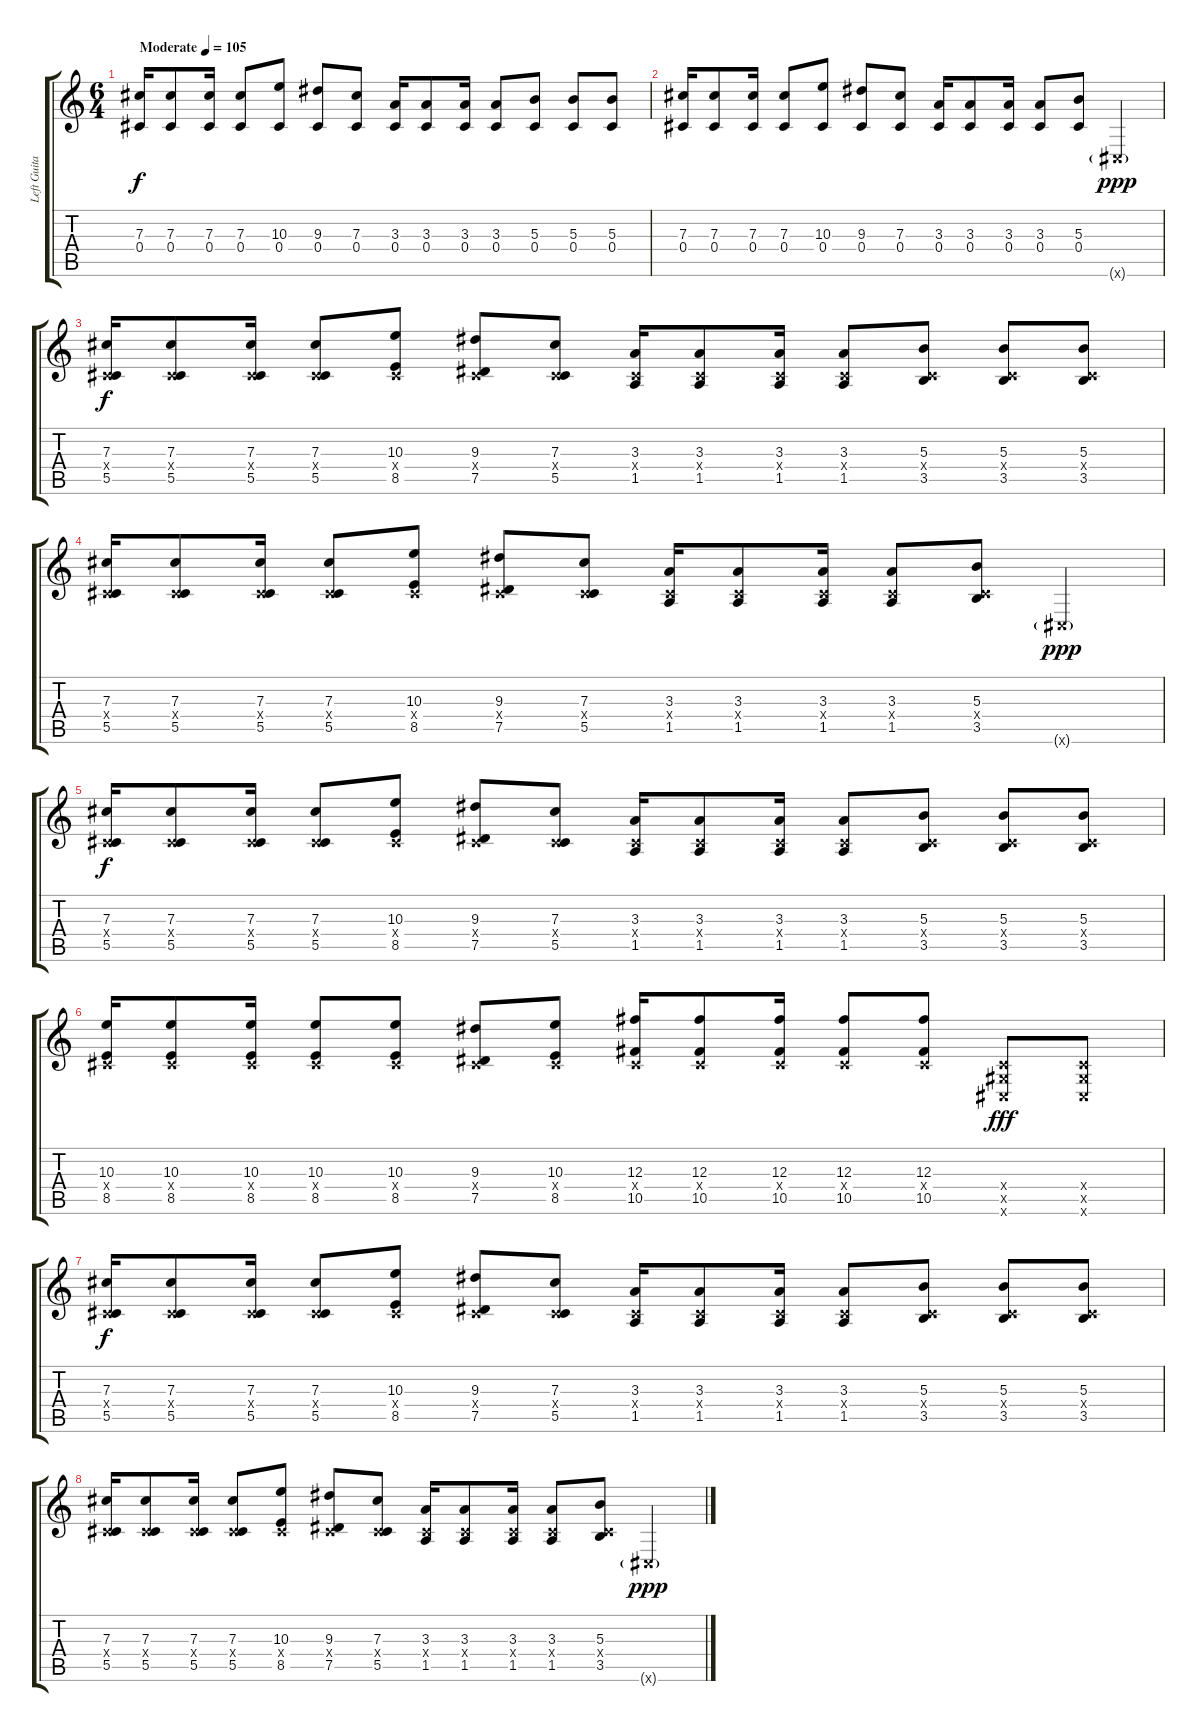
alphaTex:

\track ("Left Guitar" "Left Guita") {instrument distortionguitar}
\staff {score tabs}
\tuning (Eb4 Bb3 Gb3 Db3 Ab2 Db2) {hide}
\ts (6 4)
\tempo (105 "Moderate")
\clef g2
\ks c
(7.3 0.4).16{dy f instrument distortionguitar} (7.3 0.4).8 (7.3 0.4).16 (7.3 0.4).8 (10.3 0.4).8 (9.3 0.4).8 (7.3 0.4).8 (3.3 0.4).16 (3.3 0.4).8 (3.3 0.4).16 (3.3 0.4).8 (5.3 0.4).8 (5.3 0.4).8 (5.3 0.4).8 |
(7.3 0.4).16 (7.3 0.4).8 (7.3 0.4).16 (7.3 0.4).8 (10.3 0.4).8 (9.3 0.4).8 (7.3 0.4).8 (3.3 0.4).16 (3.3 0.4).8 (3.3 0.4).16 (3.3 0.4).8 (5.3 0.4).8 0.6{g x}.4{dy ppp} |
(7.3 0.4{x} 5.5).16{dy f} (7.3 0.4{x} 5.5).8 (7.3 0.4{x} 5.5).16 (7.3 0.4{x} 5.5).8 (10.3 0.4{x} 8.5).8 (9.3 0.4{x} 7.5).8 (7.3 0.4{x} 5.5).8 (3.3 0.4{x} 1.5).16 (3.3 0.4{x} 1.5).8 (3.3 0.4{x} 1.5).16 (3.3 0.4{x} 1.5).8 (5.3 0.4{x} 3.5).8 (5.3 0.4{x} 3.5).8 (5.3 0.4{x} 3.5).8 |
(7.3 0.4{x} 5.5).16 (7.3 0.4{x} 5.5).8 (7.3 0.4{x} 5.5).16 (7.3 0.4{x} 5.5).8 (10.3 0.4{x} 8.5).8 (9.3 0.4{x} 7.5).8 (7.3 0.4{x} 5.5).8 (3.3 0.4{x} 1.5).16 (3.3 0.4{x} 1.5).8 (3.3 0.4{x} 1.5).16 (3.3 0.4{x} 1.5).8 (5.3 0.4{x} 3.5).8 0.6{g x}.4{dy ppp} |
(7.3 0.4{x} 5.5).16{dy f} (7.3 0.4{x} 5.5).8 (7.3 0.4{x} 5.5).16 (7.3 0.4{x} 5.5).8 (10.3 0.4{x} 8.5).8 (9.3 0.4{x} 7.5).8 (7.3 0.4{x} 5.5).8 (3.3 0.4{x} 1.5).16 (3.3 0.4{x} 1.5).8 (3.3 0.4{x} 1.5).16 (3.3 0.4{x} 1.5).8 (5.3 0.4{x} 3.5).8 (5.3 0.4{x} 3.5).8 (5.3 0.4{x} 3.5).8 |
(10.3 0.4{x} 8.5).16 (10.3 0.4{x} 8.5).8 (10.3 0.4{x} 8.5).16 (10.3 0.4{x} 8.5).8 (10.3 0.4{x} 8.5).8 (9.3 0.4{x} 7.5).8 (10.3 0.4{x} 8.5).8 (12.3 0.4{x} 10.5).16 (12.3 0.4{x} 10.5).8 (12.3 0.4{x} 10.5).16 (12.3 0.4{x} 10.5).8 (12.3 0.4{x} 10.5).8 (0.4{x} 0.5{x} 0.6{x}).8{dy fff} (0.4{x} 0.5{x} 0.6{x}).8 |
(7.3 0.4{x} 5.5).16{dy f} (7.3 0.4{x} 5.5).8 (7.3 0.4{x} 5.5).16 (7.3 0.4{x} 5.5).8 (10.3 0.4{x} 8.5).8 (9.3 0.4{x} 7.5).8 (7.3 0.4{x} 5.5).8 (3.3 0.4{x} 1.5).16 (3.3 0.4{x} 1.5).8 (3.3 0.4{x} 1.5).16 (3.3 0.4{x} 1.5).8 (5.3 0.4{x} 3.5).8 (5.3 0.4{x} 3.5).8 (5.3 0.4{x} 3.5).8 |
(7.3 0.4{x} 5.5).16 (7.3 0.4{x} 5.5).8 (7.3 0.4{x} 5.5).16 (7.3 0.4{x} 5.5).8 (10.3 0.4{x} 8.5).8 (9.3 0.4{x} 7.5).8 (7.3 0.4{x} 5.5).8 (3.3 0.4{x} 1.5).16 (3.3 0.4{x} 1.5).8 (3.3 0.4{x} 1.5).16 (3.3 0.4{x} 1.5).8 (5.3 0.4{x} 3.5).8 0.6{g x}.4{dy ppp}
